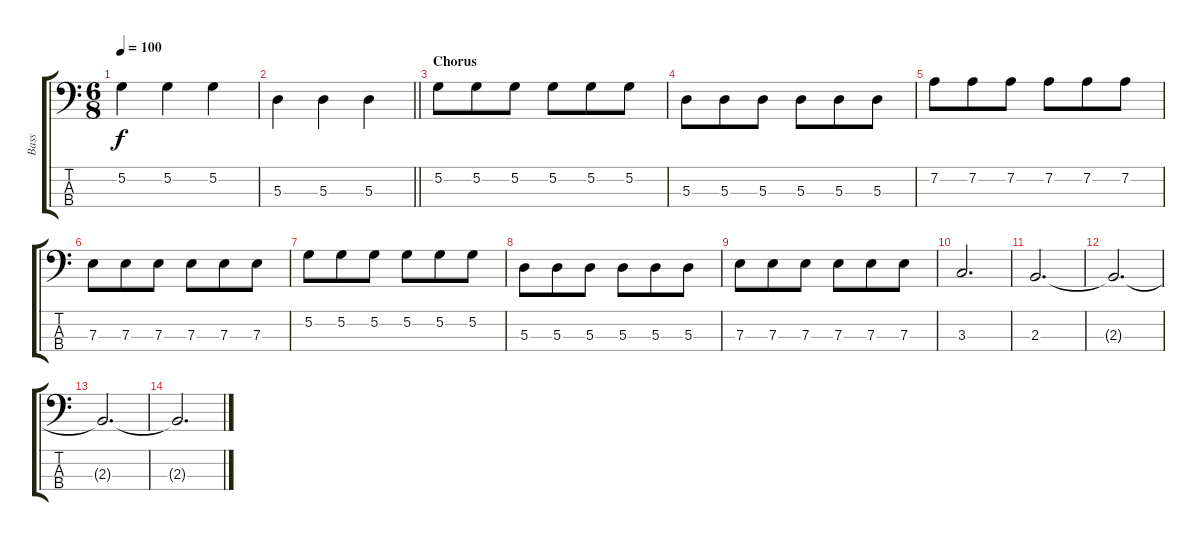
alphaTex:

\track ("Bass" "Bass") {instrument electricbassfinger}
\staff {score tabs}
\tuning (G2 D2 A1 E1) {hide}
\ts (6 8)
\tempo 100
\clef f4
\ks c
5.2.4{dy f} 5.2.4 5.2.4 |
\barLineRight lightlight
5.3.4 5.3.4 5.3.4 |
\section ("" "Chorus")
5.2.8 5.2.8 5.2.8 5.2.8 5.2.8 5.2.8 |
5.3.8 5.3.8 5.3.8 5.3.8 5.3.8 5.3.8 |
7.2.8 7.2.8 7.2.8 7.2.8 7.2.8 7.2.8 |
7.3.8 7.3.8 7.3.8 7.3.8 7.3.8 7.3.8 |
5.2.8 5.2.8 5.2.8 5.2.8 5.2.8 5.2.8 |
5.3.8 5.3.8 5.3.8 5.3.8 5.3.8 5.3.8 |
7.3.8 7.3.8 7.3.8 7.3.8 7.3.8 7.3.8 |
3.3.2{d} |
2.3.2{d} |
2.3{t}.2{d} |
2.3{t}.2{d} |
2.3{t}.2{d}
